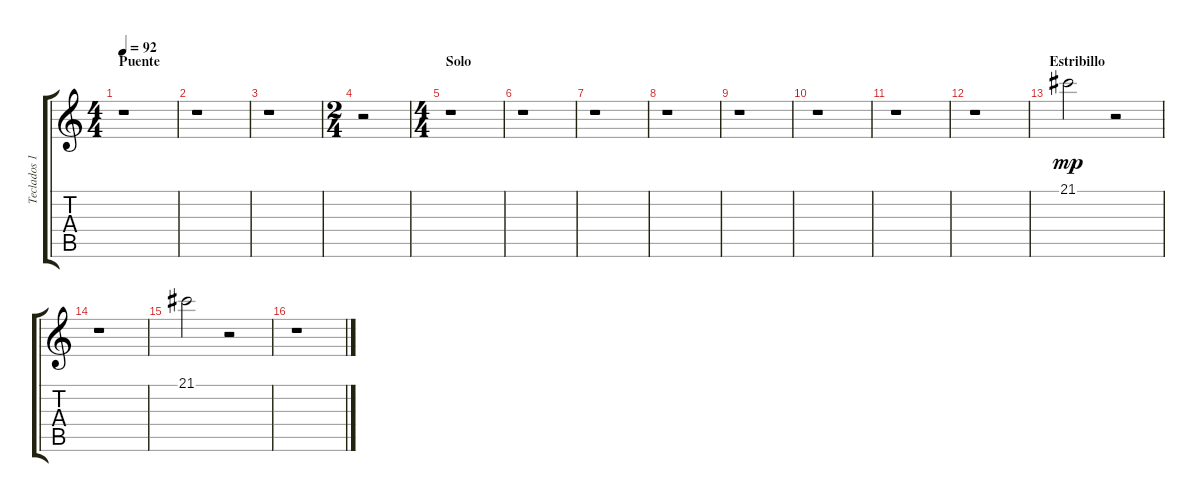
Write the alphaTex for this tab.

\track ("Teclados 1" "Teclados 1") {instrument synthstrings1}
\staff {score tabs}
\tuning (E4 B3 G3 D3 A2 E2) {hide}
\ts (4 4)
\section ("" "Puente")
\tempo 92
\clef g2
\ks c
r.1{dy f} |
r.1 |
r.1 |
\ts (2 4)
r.2 |
\ts (4 4)
\section ("" "Solo")
r.1 |
r.1 |
r.1 |
r.1 |
r.1 |
r.1 |
r.1 |
r.1 |
\section ("" "Estribillo")
21.1.2{dy mp} r.2 |
r.1 |
21.1.2 r.2 |
r.1
